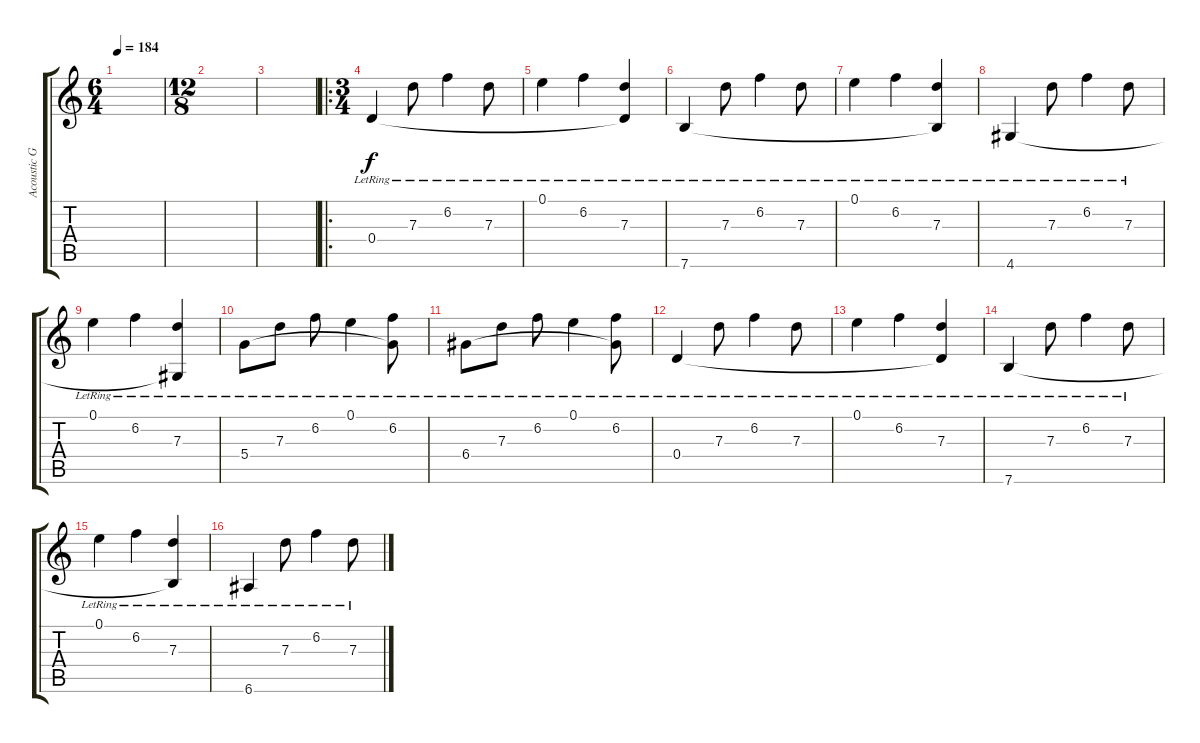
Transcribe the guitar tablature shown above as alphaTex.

\track ("Acoustic Guitar" "Acoustic G") {instrument acousticguitarsteel}
\staff {score tabs}
\tuning (E4 B3 G3 D3 A2 E2) {hide}
\ts (6 4)
\tempo 184
\clef g2
\ks c
|
\ts (12 8)
|
|
\ro
\ts (3 4)
0.4{lr}.4 7.3{lr}.8 6.2{lr}.4 7.3{lr}.8 |
0.1{lr}.4 6.2{lr}.4 (7.3{lr} 0.4{t}).4 |
7.6{lr}.4 7.3{lr}.8 6.2{lr}.4 7.3{lr}.8 |
0.1{lr}.4 6.2{lr}.4 (7.3{lr} 7.6{t}).4 |
4.6{lr}.4 7.3{lr}.8 6.2{lr}.4 7.3{lr}.8 |
0.1{lr}.4 6.2{lr}.4 (7.3{lr} 4.6{t}).4 |
5.4{lr}.8 7.3{lr}.8 6.2{lr}.8 0.1{lr}.4 (6.2{lr} 5.4{t}).8 |
6.4{lr}.8 7.3{lr}.8 6.2{lr}.8 0.1{lr}.4 (6.2{lr} 6.4{t}).8 |
0.4{lr}.4 7.3{lr}.8 6.2{lr}.4 7.3{lr}.8 |
0.1{lr}.4 6.2{lr}.4 (7.3{lr} 0.4{t}).4 |
7.6{lr}.4 7.3{lr}.8 6.2{lr}.4 7.3{lr}.8 |
0.1{lr}.4 6.2{lr}.4 (7.3{lr} 7.6{t}).4 |
6.6{lr}.4 7.3{lr}.8 6.2{lr}.4 7.3{lr}.8
